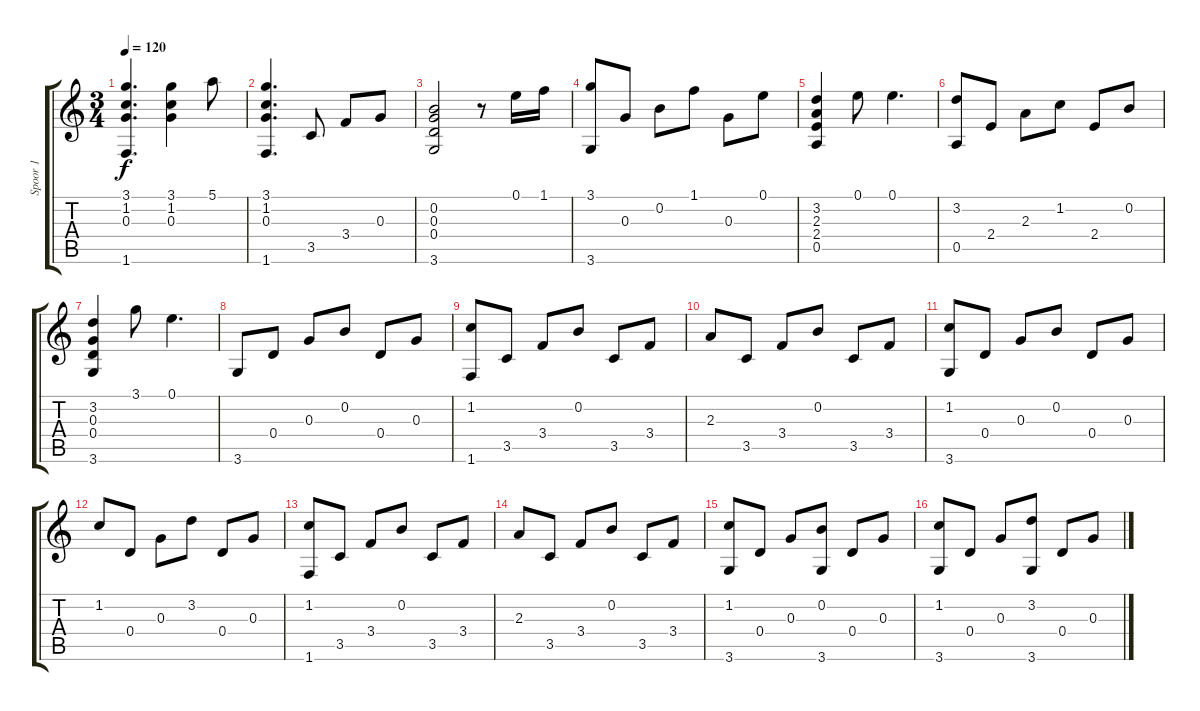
\track ("Spoor 1" "Spoor 1") {instrument acousticguitarnylon}
\staff {score tabs}
\tuning (E4 B3 G3 D3 A2 E2) {hide}
\ts (3 4)
\tempo 120
\clef g2
\ks c
(3.1 1.2 0.3 1.6).4{d dy f} (3.1 1.2 0.3).4 5.1.8 |
(3.1 1.2 0.3 1.6).4{d} 3.5.8 3.4.8 0.3.8 |
(0.2 0.3 0.4 3.6).2 r.8 0.1.16 1.1.16 |
(3.1 3.6).8 0.3.8 0.2.8 1.1.8 0.3.8 0.1.8 |
(3.2 2.3 2.4 0.5).4 0.1.8 0.1.4{d} |
(3.2 0.5).8 2.4.8 2.3.8 1.2.8 2.4.8 0.2.8 |
(3.2 0.3 0.4 3.6).4 3.1.8 0.1.4{d} |
3.6.8 0.4.8 0.3.8 0.2.8 0.4.8 0.3.8 |
(1.2 1.6).8 3.5.8 3.4.8 0.2.8 3.5.8 3.4.8 |
2.3.8 3.5.8 3.4.8 0.2.8 3.5.8 3.4.8 |
(1.2 3.6).8 0.4.8 0.3.8 0.2.8 0.4.8 0.3.8 |
1.2.8 0.4.8 0.3.8 3.2.8 0.4.8 0.3.8 |
(1.2 1.6).8 3.5.8 3.4.8 0.2.8 3.5.8 3.4.8 |
2.3.8 3.5.8 3.4.8 0.2.8 3.5.8 3.4.8 |
(1.2 3.6).8 0.4.8 0.3.8 (0.2 3.6).8 0.4.8 0.3.8 |
(1.2 3.6).8 0.4.8 0.3.8 (3.2 3.6).8 0.4.8 0.3.8
